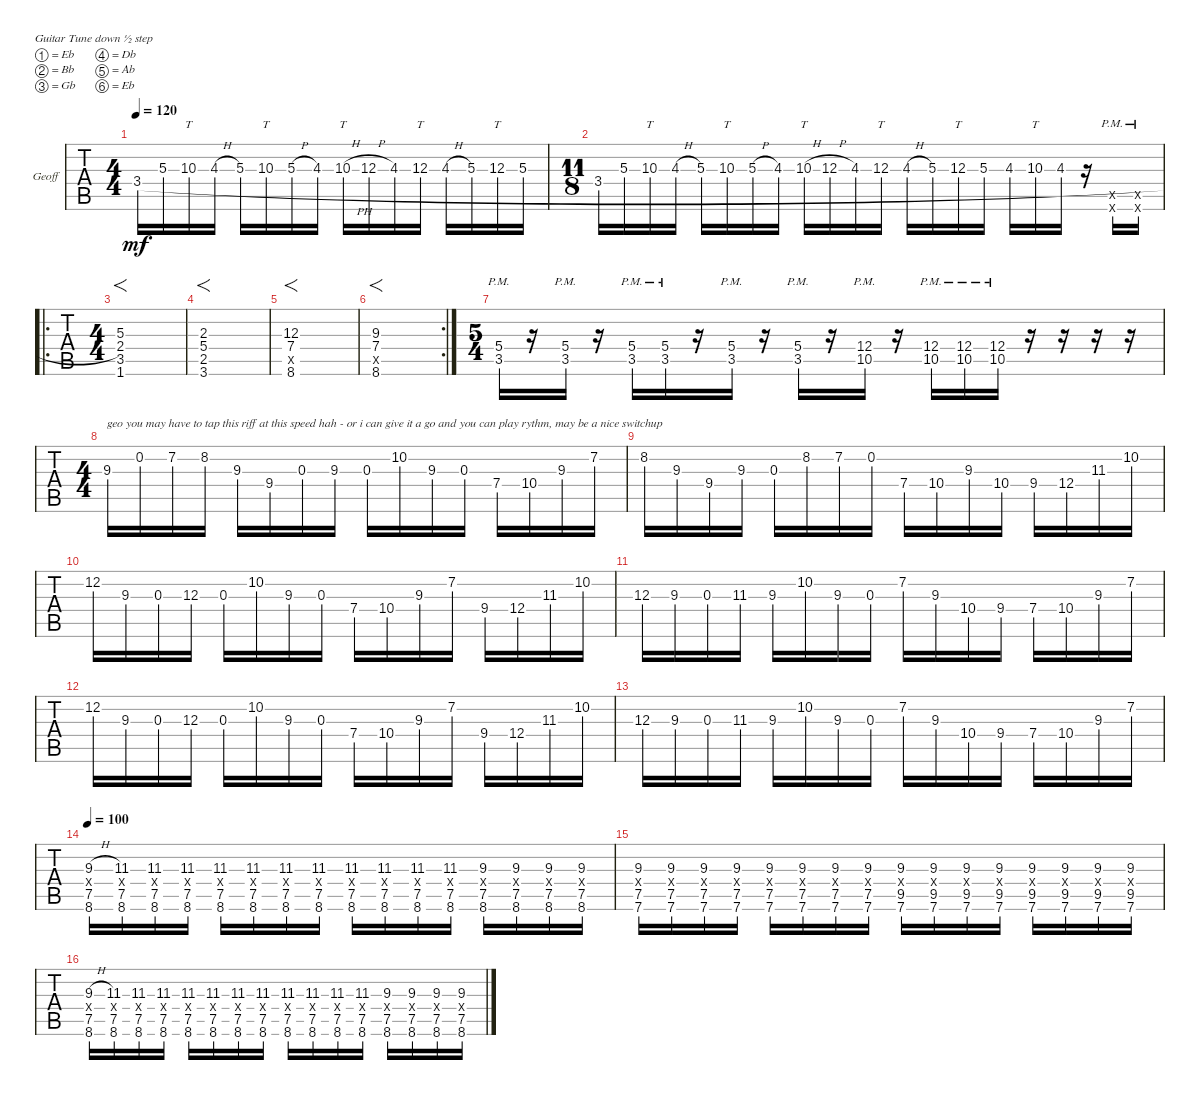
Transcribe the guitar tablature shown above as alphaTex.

\defaultSystemsLayout 4
\bracketExtendMode groupsimilarinstruments
\firstSystemTrackNameOrientation horizontal
\otherSystemsTrackNameOrientation horizontal
\track ("Geoff" "Geoff") {instrument acousticguitarsteel}
\staff {tabs}
\tuning (Eb4 Bb3 Gb3 Db3 Ab2 Eb2)
\ts (4 4)
\tempo 120
\clef g2
\ks c
3.4{h}.16{dy mf} 5.3.16 10.3.16{tt} 4.3{h}.16 5.3.16 10.3.16{tt} 5.3{h}.16 4.3.16 10.3{h}.16{tt} 12.3{h}.16 4.3.16 12.3.16{tt} 4.3{h}.16 5.3.16 12.3.16{tt} 5.3.16 |
\ts (11 8)
3.4{h}.16 5.3.16 10.3.16{tt} 4.3{h}.16 5.3.16 10.3.16{tt} 5.3{h}.16 4.3.16 10.3{h}.16{tt} 12.3{h}.16 4.3.16 12.3.16{tt} 4.3{h}.16 5.3.16 12.3.16{tt} 5.3.16 4.3.16 10.3.16{tt} 4.3.16 r.16 (0.6{pm x} 0.5{x}).16 (0.6{pm x} 0.5{x}).16 |
\ro
\ts (4 4)
(3.5 2.4 5.3 1.6).1{f} |
(2.5 3.6 5.4 2.3).1{f} |
(7.4 12.3 8.6 0.5{x}).1{f} |
\rc 2
(7.4 9.3 8.6 0.5{x}).1{f} |
\ts (5 4)
(3.5{pm} 5.4).16 r.16 (3.5{pm} 5.4).16 r.16 (3.5{pm} 5.4).16 (3.5{pm} 5.4).16 r.16 (3.5{pm} 5.4).16 r.16 (3.5{pm} 5.4).16 r.16 (10.5{pm} 12.4).16 r.16 (10.5{pm} 12.4).16 (10.5{pm} 12.4).16 (10.5{pm} 12.4).16 r.16 r.16 r.16 r.16 |
\ts (4 4)
9.3.16{txt "geo you may have to tap this riff at this speed hah - or i can give it a go and you can play rythm, may be a nice switchup"} 0.2.16 7.2.16 8.2.16 9.3.16 9.4.16 0.3.16 9.3.16 0.3.16 10.2.16 9.3.16 0.3.16 7.4.16 10.4.16 9.3.16 7.2.16 |
8.2.16 9.3.16 9.4.16 9.3.16 0.3.16 8.2.16 7.2.16 0.2.16 7.4.16 10.4.16 9.3.16 10.4.16 9.4.16 12.4.16 11.3.16 10.2.16 |
12.2.16 9.3.16 0.3.16 12.3.16 0.3.16 10.2.16 9.3.16 0.3.16 7.4.16 10.4.16 9.3.16 7.2.16 9.4.16 12.4.16 11.3.16 10.2.16 |
12.3.16 9.3.16 0.3.16 11.3.16 9.3.16 10.2.16 9.3.16 0.3.16 7.2.16 9.3.16 10.4.16 9.4.16 7.4.16 10.4.16 9.3.16 7.2.16 |
12.2.16 9.3.16 0.3.16 12.3.16 0.3.16 10.2.16 9.3.16 0.3.16 7.4.16 10.4.16 9.3.16 7.2.16 9.4.16 12.4.16 11.3.16 10.2.16 |
12.3.16 9.3.16 0.3.16 11.3.16 9.3.16 10.2.16 9.3.16 0.3.16 7.2.16 9.3.16 10.4.16 9.4.16 7.4.16 10.4.16 9.3.16 7.2.16 |
\tempo 100
(8.6 7.5 9.3{h} 0.4{x}).16 (11.3 7.5 8.6 0.4{x}).16 (8.6 7.5 0.4{x} 11.3).16 (8.6 7.5 0.4{x} 11.3).16 (8.6 7.5 0.4{x} 11.3).16 (8.6 7.5 0.4{x} 11.3).16 (8.6 7.5 0.4{x} 11.3).16 (8.6 7.5 0.4{x} 11.3).16 (8.6 7.5 0.4{x} 11.3).16 (8.6 7.5 0.4{x} 11.3).16 (8.6 7.5 0.4{x} 11.3).16 (8.6 7.5 0.4{x} 11.3).16 (9.3 7.5 8.6 0.4{x}).16 (9.3 7.5 8.6 0.4{x}).16 (9.3 7.5 8.6 0.4{x}).16 (9.3 7.5 8.6 0.4{x}).16 |
(7.6 7.5 9.3 0.4{x}).16 (7.6 7.5 9.3 0.4{x}).16 (7.6 7.5 9.3 0.4{x}).16 (7.6 7.5 9.3 0.4{x}).16 (7.6 7.5 9.3 0.4{x}).16 (7.6 7.5 9.3 0.4{x}).16 (7.6 7.5 9.3 0.4{x}).16 (7.6 7.5 9.3 0.4{x}).16 (7.6 9.3 9.5 0.4{x}).16 (7.6 9.3 9.5 0.4{x}).16 (7.6 9.3 9.5 0.4{x}).16 (7.6 9.3 9.5 0.4{x}).16 (7.6 9.5 9.3 0.4{x}).16 (7.6 9.5 9.3 0.4{x}).16 (7.6 9.5 9.3 0.4{x}).16 (7.6 9.5 9.3 0.4{x}).16 |
(8.6 7.5 9.3{h} 0.4{x}).16 (11.3 7.5 8.6 0.4{x}).16 (8.6 7.5 0.4{x} 11.3).16 (8.6 7.5 0.4{x} 11.3).16 (8.6 7.5 0.4{x} 11.3).16 (8.6 7.5 0.4{x} 11.3).16 (8.6 7.5 0.4{x} 11.3).16 (8.6 7.5 0.4{x} 11.3).16 (8.6 7.5 0.4{x} 11.3).16 (8.6 7.5 0.4{x} 11.3).16 (8.6 7.5 0.4{x} 11.3).16 (8.6 7.5 0.4{x} 11.3).16 (9.3 7.5 8.6 0.4{x}).16 (9.3 7.5 8.6 0.4{x}).16 (9.3 7.5 8.6 0.4{x}).16 (9.3 7.5 8.6 0.4{x}).16
